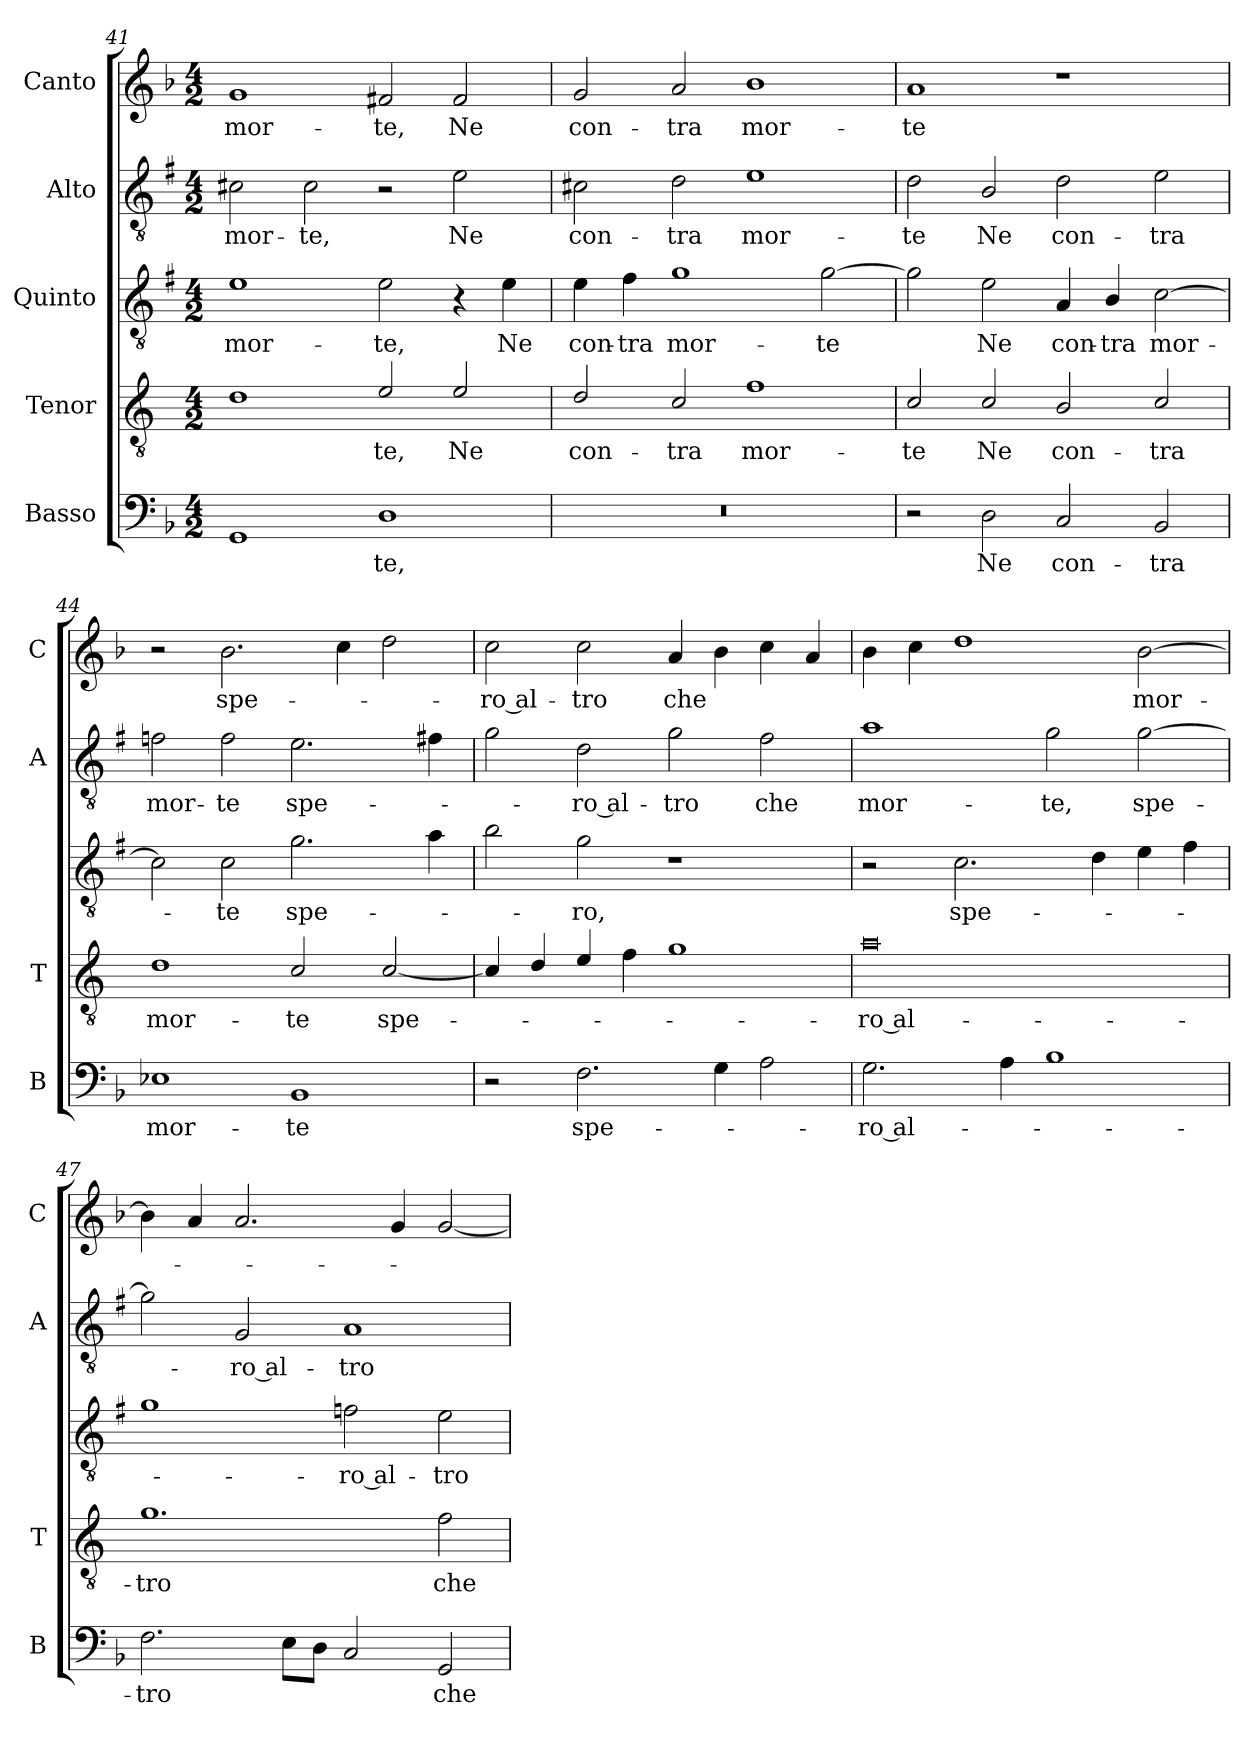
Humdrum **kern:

**kern	**text	**kern	**text	**kern	**text	**kern	**text	**kern	**text
*part5	*part5	*part4	*part4	*part3	*part3	*part2	*part2	*part1	*part1
*staff5	*staff5	*staff4	*staff4	*staff3	*staff3	*staff2	*staff2	*staff1	*staff1
*I"Basso	*	*I"Tenor	*	*I"Quinto	*	*I"Alto	*	*I"Canto	*
*I'B	*	*I'T	*	*	*	*I'A	*	*I'C	*
*clefF4	*	*clefGv2	*	*clefGv2	*	*clefGv2	*	*clefG2	*
*	*	*ITrd4c7	*	*ITrd1c2	*	*ITrd1c2	*	*	*
*k[b-]	*	*k[b-]	*	*k[b-]	*	*k[b-]	*	*k[b-]	*
*F:	*	*F:	*	*F:	*	*F:	*	*F:	*
*M4/2	*	*M4/2	*	*M4/2	*	*M4/2	*	*M4/2	*
=41	=41	=41	=41	=41	=41	=41	=41	=41	=41
!	!	!	!	!	!LO:LY:b	!	!LO:LY:b	!	!LO:LY:b
1GG	.	1G	.	1d	mor-	2Bn\	mor-	1g	mor-
!	!	!	!	!	!	!	!LO:LY:b	!	!
.	.	.	.	.	.	2B\	-te,	.	.
!	!LO:LY:b	!	!LO:LY:b	!	!LO:LY:b	!	!	!	!LO:LY:b
1D	-te,	2A/	-te,	2d\	-te,	2r	.	2f#X/	-te,
!	!	!	!LO:LY:b	!	!	!	!LO:LY:b	!	!LO:LY:b
.	.	2A/	Ne	4r	.	2d\	Ne	2f#/	Ne
!	!	!	!	!	!LO:LY:b	!	!	!	!
.	.	.	.	4d\	Ne	.	.	.	.
=42	=42	=42	=42	=42	=42	=42	=42	=42	=42
!	!	!	!LO:LY:b	!	!LO:LY:b	!	!LO:LY:b	!	!LO:LY:b
0r	.	2G/	con-	4d\	con-	2Bn\	con-	2g/	con-
!	!	!	!	!	!LO:LY:b	!	!	!	!
.	.	.	.	4e\	-tra	.	.	.	.
!	!	!	!LO:LY:b	!	!LO:LY:b	!	!LO:LY:b	!	!LO:LY:b
.	.	2F/	-tra	1f	mor-	2c\	-tra	2a/	-tra
!	!	!	!LO:LY:b	!	!	!	!LO:LY:b	!	!LO:LY:b
.	.	1B-	mor-	.	.	1d	mor-	1b-	mor-
!	!	!	!	!	!LO:LY:b	!	!	!	!
.	.	.	.	[2f\	-te	.	.	.	.
=43	=43	=43	=43	=43	=43	=43	=43	=43	=43
!	!	!	!LO:LY:b	!	!	!	!LO:LY:b	!	!LO:LY:b
2r	.	2F/	-te	2f\]	.	2c\	-te	1a	-te
!	!LO:LY:b	!	!LO:LY:b	!	!LO:LY:b	!	!LO:LY:b	!	!
2D\	Ne	2F/	Ne	2d\	Ne	2A/	Ne	.	.
!	!LO:LY:b	!	!LO:LY:b	!	!LO:LY:b	!	!LO:LY:b	!	!
2C/	con-	2E/	con-	4G/	con-	2c\	con-	1r	.
!	!	!	!	!	!LO:LY:b	!	!	!	!
.	.	.	.	4A/	-tra	.	.	.	.
!	!LO:LY:b	!	!LO:LY:b	!	!LO:LY:b	!	!LO:LY:b	!	!
2BB-/	-tra	2F/	-tra	[2B-\	mor-	2d\	-tra	.	.
=44	=44	=44	=44	=44	=44	=44	=44	=44	=44
!	!LO:LY:b	!	!LO:LY:b	!	!	!	!LO:LY:b	!	!
1E-X	mor-	1G	mor-	2B-\]	.	2e-X\	mor-	2r	.
!	!	!	!	!	!LO:LY:b	!	!LO:LY:b	!	!LO:LY:b
.	.	.	.	2B-\	-te	2e-\	-te	2.b-\	spe-
!	!LO:LY:b	!	!LO:LY:b	!	!LO:LY:b	!	!LO:LY:b	!	!
1BB-	-te	2F/	-te	2.f\	spe-	2.d\	spe-	.	.
.	.	.	.	.	.	.	.	4cc\	.
!	!	!	!LO:LY:b	!	!	!	!	!	!
.	.	[2F/	spe-	.	.	.	.	2dd\	.
.	.	.	.	4g\	.	4en\	.	.	.
!!LO:LB:g=z
=45	=45	=45	=45	=45	=45	=45	=45	=45	=45
!	!	!	!	!	!	!	!	!	!LO:LY:b
2r	.	4F/]	.	2a\	.	2f\	.	2cc\	-ro al-
.	.	4G/	.	.	.	.	.	.	.
!	!LO:LY:b	!	!	!	!LO:LY:b	!	!LO:LY:b	!	!LO:LY:b
2.F\	spe-	4A/	.	2f\	-ro,	2c\	-ro al-	2cc\	-tro
.	.	4B-\	.	.	.	.	.	.	.
!	!	!	!	!	!	!	!LO:LY:b	!	!LO:LY:b
.	.	1c	.	1r	.	2f\	-tro	4a/	che
4G\	.	.	.	.	.	.	.	4b-\	.
!	!	!	!	!	!	!	!LO:LY:b	!	!
2A\	.	.	.	.	.	2e\	che	4cc\	.
.	.	.	.	.	.	.	.	4a/	.
=46	=46	=46	=46	=46	=46	=46	=46	=46	=46
!	!LO:LY:b	!	!LO:LY:b	!	!	!	!LO:LY:b	!	!
2.G\	-ro al-	0d	-ro al-	2r	.	1g	mor-	4b-\	.
.	.	.	.	.	.	.	.	4cc\	.
!	!	!	!	!	!LO:LY:b	!	!	!	!
.	.	.	.	2.B-\	spe-	.	.	1dd	.
4A\	.	.	.	.	.	.	.	.	.
!	!	!	!	!	!	!	!LO:LY:b	!	!
1B-	.	.	.	.	.	2f\	-te,	.	.
.	.	.	.	4c\	.	.	.	.	.
!	!	!	!	!	!	!	!LO:LY:b	!	!LO:LY:b
.	.	.	.	4d\	.	[2f\	spe-	[2b-\	mor-
.	.	.	.	4e\	.	.	.	.	.
=47	=47	=47	=47	=47	=47	=47	=47	=47	=47
!	!LO:LY:b	!	!LO:LY:b	!	!	!	!	!	!
2.F\	-tro	1.c	-tro	1f	.	2f\]	.	4b-\]	.
.	.	.	.	.	.	.	.	4a/	.
!	!	!	!	!	!	!	!LO:LY:b	!	!
.	.	.	.	.	.	2F/	-ro al-	2.a/	.
8E\L	.	.	.	.	.	.	.	.	.
8D\J	.	.	.	.	.	.	.	.	.
!	!	!	!	!	!LO:LY:b	!	!LO:LY:b	!	!
2C/	.	.	.	2e-X\	-ro al-	1G	-tro	.	.
.	.	.	.	.	.	.	.	4g/	.
!	!LO:LY:b	!	!LO:LY:b	!	!LO:LY:b	!	!	!	!
2GG/	che	2B-\	che	2d\	-tro	.	.	[2g/	.
=	=	=	=	=	=	=	=	=	=
*-	*-	*-	*-	*-	*-	*-	*-	*-	*-
